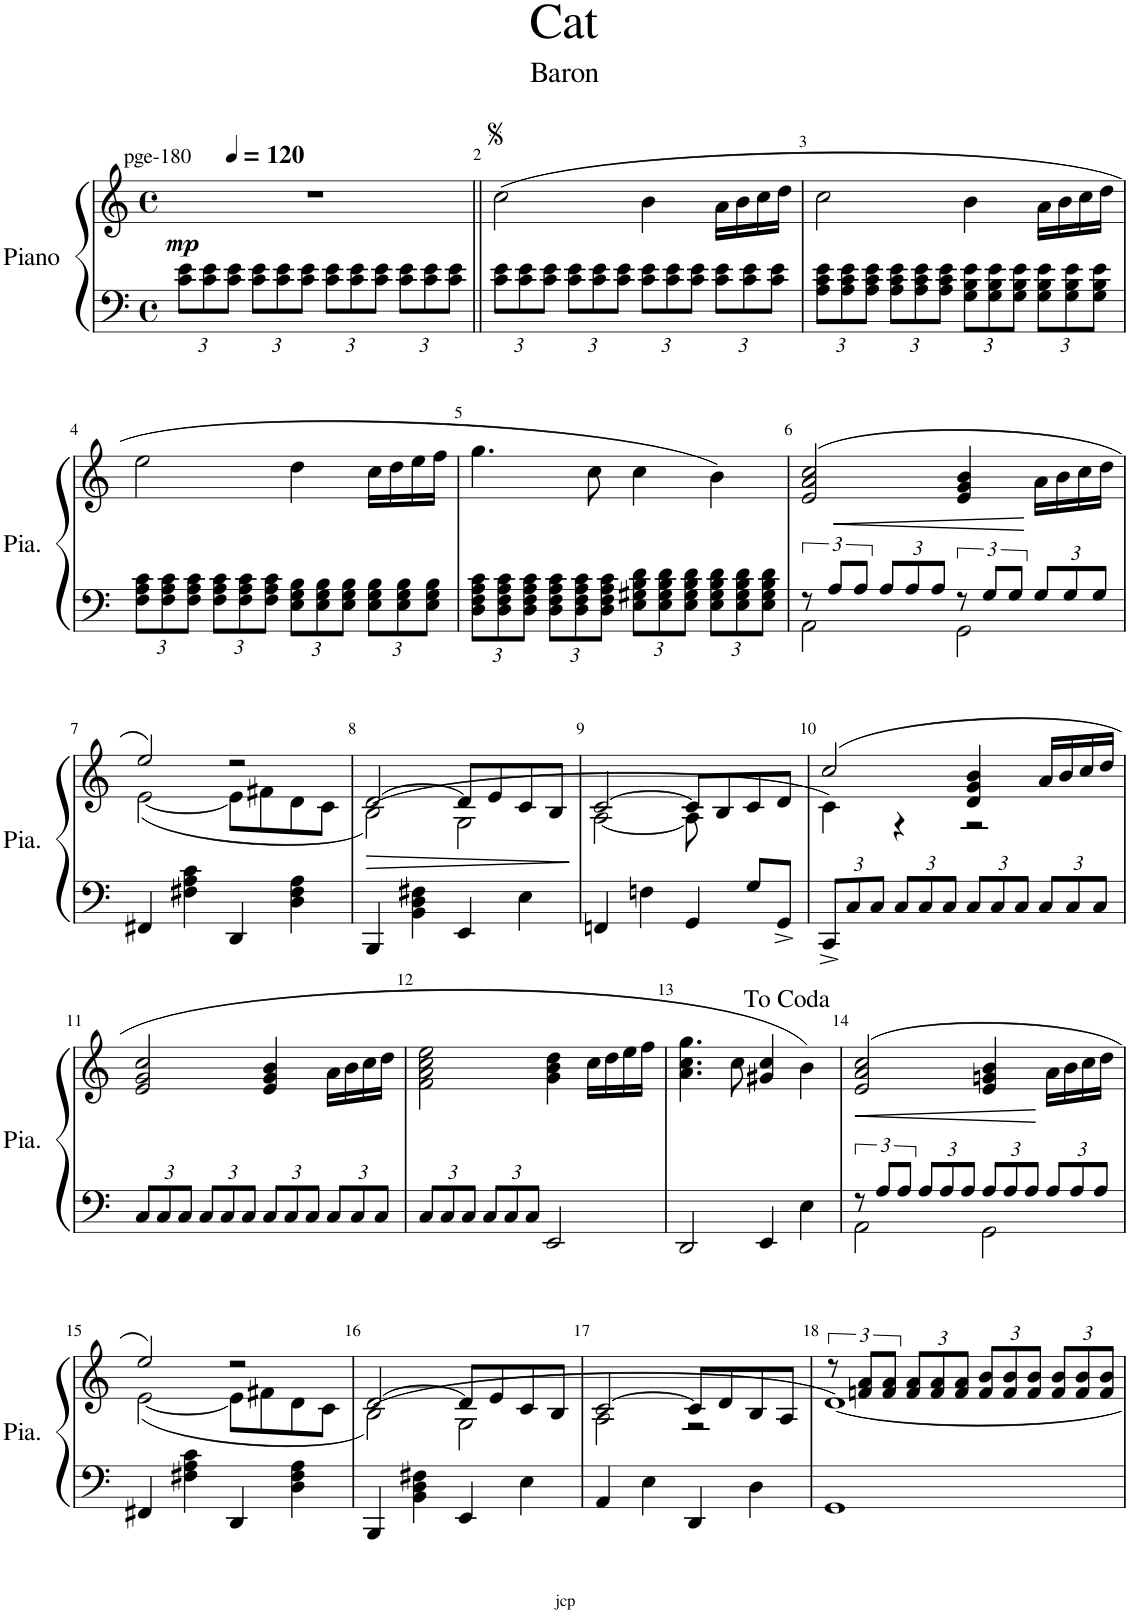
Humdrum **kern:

**kern	**kern	**dynam
*part1	*part1	*part1
*staff2	*staff1	*staff1/2
*I"Piano	*	*
*I'Pia.	*	*
*clefF4	*clefG2	*
*k[]	*k[]	*
*M4/4	*M4/4	*
*met(c)	*met(c)	*
*MM120	*MM120	*
*Xbrackettup	*	*
=1	=1	=1
!	!LO:TX:a:t=pge-180	!
!	!	!LO:DY:b
12c\ 12e\L	1r	mp
12c\ 12e\	.	.
12c\ 12e\J	.	.
12c\ 12e\L	.	.
12c\ 12e\	.	.
12c\ 12e\J	.	.
12c\ 12e\L	.	.
12c\ 12e\	.	.
12c\ 12e\J	.	.
12c\ 12e\L	.	.
12c\ 12e\	.	.
12c\ 12e\J	.	.
=2||	=2||	=2||
12c\ 12e\L	(2cc\	.
12c\ 12e\	.	.
12c\ 12e\J	.	.
12c\ 12e\L	.	.
12c\ 12e\	.	.
12c\ 12e\J	.	.
12c\ 12e\L	4b\	.
12c\ 12e\	.	.
12c\ 12e\J	.	.
12c\ 12e\L	16a\LL	.
.	16b\	.
12c\ 12e\	.	.
.	16cc\	.
12c\ 12e\J	.	.
.	16dd\JJ	.
=3	=3	=3
12A\ 12c\ 12e\L	2cc\	.
12A\ 12c\ 12e\	.	.
12A\ 12c\ 12e\J	.	.
12A\ 12c\ 12e\L	.	.
12A\ 12c\ 12e\	.	.
12A\ 12c\ 12e\J	.	.
12G\ 12B\ 12e\L	4b\	.
12G\ 12B\ 12e\	.	.
12G\ 12B\ 12e\J	.	.
12G\ 12B\ 12e\L	16a\LL	.
.	16b\	.
12G\ 12B\ 12e\	.	.
.	16cc\	.
12G\ 12B\ 12e\J	.	.
.	16dd\JJ	.
!!LO:LB:g=z
=4	=4	=4
12F\ 12A\ 12c\L	2ee\	.
12F\ 12A\ 12c\	.	.
12F\ 12A\ 12c\J	.	.
12F\ 12A\ 12c\L	.	.
12F\ 12A\ 12c\	.	.
12F\ 12A\ 12c\J	.	.
12E\ 12G\ 12B\L	4dd\	.
12E\ 12G\ 12B\	.	.
12E\ 12G\ 12B\J	.	.
12E\ 12G\ 12B\L	16cc\LL	.
.	16dd\	.
12E\ 12G\ 12B\	.	.
.	16ee\	.
12E\ 12G\ 12B\J	.	.
.	16ff\JJ	.
=5	=5	=5
12D\ 12F\ 12A\ 12c\L	4.gg\	.
12D\ 12F\ 12A\ 12c\	.	.
12D\ 12F\ 12A\ 12c\J	.	.
12D\ 12F\ 12A\ 12c\L	.	.
12D\ 12F\ 12A\ 12c\	.	.
.	8cc\	.
12D\ 12F\ 12A\ 12c\J	.	.
12E\ 12G#X\ 12B\ 12d\L	4cc\	.
12E\ 12G#\ 12B\ 12d\	.	.
12E\ 12G#\ 12B\ 12d\J	.	.
12E\ 12G#\ 12B\ 12d\L	4b\)	.
12E\ 12G#\ 12B\ 12d\	.	.
12E\ 12G#\ 12B\ 12d\J	.	.
=6	=6	=6
*brackettup	*	*
*^	*	*
!	!	!	!LO:HP:b
12r	2AA\	(2e/ 2a/ 2cc/	<
12A/L	.	.	.
12A/J	.	.	.
*Xbrackettup	*	*	*
12A/L	.	.	.
12A/	.	.	.
12A/J	.	.	.
*brackettup	*	*	*
12r	2GG\	4e/ 4g/ 4b/	.
12G/L	.	.	.
12G/J	.	.	.
*Xbrackettup	*	*	*
12G/L	.	16a\LL	[
.	.	16b\	.
12G/	.	.	.
.	.	16cc\	.
12G/J	.	.	.
.	.	16dd\JJ	.
*v	*v	*	*
!!LO:LB:g=z
=7	=7	=7
*	*^	*
4FF#X/	2ee/)	([2e\	.
4F#X\ 4A\ 4c\	.	.	.
4DD/	2r	8e\L]	.
.	.	8f#X\	.
4D\ 4F#\ 4A\	.	8d\	.
.	.	8c\J	.
=8	=8	=8	=8
!	!	!	!LO:HP:b
4BBB/	[2d/	(>2B\)	>
4BB\ 4D\ 4F#X\	.	.	.
4EE/	8d/L]	2G\	.
.	8e/	.	.
4E\	8c/	.	.
.	8B/J	.	.
*	*v	*v	*
.	.	]
=9	=9	=9
*	*^	*
4FFn/	[2c/	[2A\	.
4Fn\	.	.	.
4GG/	8c/L]	8A\]	.
.	8B/	4.ryy	.
8G/L	8c/	.	.
8GG^/J	8d/J	.	.
=10	=10	=10	=10
12CC^/L	(2cc/	4c\)	.
12C/	.	.	.
12C/J	.	.	.
12C/L	.	4r	.
12C/	.	.	.
12C/J	.	.	.
12C/L	4d/ 4g/ 4b/	2r	.
12C/	.	.	.
12C/J	.	.	.
12C/L	16a/LL	.	.
.	16b/	.	.
12C/	.	.	.
.	16cc/	.	.
12C/J	.	.	.
.	16dd/JJ	.	.
*	*v	*v	*
!!LO:LB:g=z
=11	=11	=11
12C/L	2e/ 2g/ 2cc/	.
12C/	.	.
12C/J	.	.
12C/L	.	.
12C/	.	.
12C/J	.	.
12C/L	4e/ 4g/ 4b/	.
12C/	.	.
12C/J	.	.
12C/L	16a\LL	.
.	16b\	.
12C/	.	.
.	16cc\	.
12C/J	.	.
.	16dd\JJ	.
=12	=12	=12
12C/L	2f\ 2a\ 2cc\ 2ee\	.
12C/	.	.
12C/J	.	.
12C/L	.	.
12C/	.	.
12C/J	.	.
2EE/	4g\ 4b\ 4dd\	.
.	16cc\LL	.
.	16dd\	.
.	16ee\	.
.	16ff\JJ	.
=13	=13	=13
2DD/	4.a\ 4.cc\ 4.gg\	.
.	8cc\	.
4EE/	4g#X/ 4cc/	.
4E\	4b\)	.
=14	=14	=14
*brackettup	*	*
*^	*	*
!	!	!	!LO:HP:b
12r	2AA\	(2e/ 2a/ 2cc/	<
12A/L	.	.	.
12A/J	.	.	.
*Xbrackettup	*	*	*
12A/L	.	.	.
12A/	.	.	.
12A/J	.	.	.
12A/L	2GG\	4e/ 4gn/ 4b/	.
12A/	.	.	.
12A/J	.	.	.
12A/L	.	16a\LL	[
.	.	16b\	.
12A/	.	.	.
.	.	16cc\	.
12A/J	.	.	.
.	.	16dd\JJ	.
*v	*v	*	*
!!LO:LB:g=z
=15	=15	=15
*	*^	*
4FF#X/	2ee/)	([2e\	.
4F#X\ 4A\ 4c\	.	.	.
4DD/	2r	8e\L]	.
.	.	8f#X\	.
4D\ 4F#\ 4A\	.	8d\	.
.	.	8c\J	.
=16	=16	=16	=16
4BBB/	[2d/	(>2B\)	.
4BB\ 4D\ 4F#X\	.	.	.
4EE/	8d/L]	2G\	.
.	8e/	.	.
4E\	8c/	.	.
.	8B/J	.	.
=17	=17	=17	=17
4AA/	[2c/	2A\	.
4E\	.	.	.
4DD/	8c/L]	2r	.
.	8d/	.	.
4D\	8B/	.	.
.	8A/J	.	.
=18	=18	=18	=18
1GG	12r	[1d)	.
.	12fn/ 12a/L	.	.
.	12f/ 12a/J	.	.
*	*Xbrackettup	*	*
.	12f/ 12a/L	.	.
.	12f/ 12a/	.	.
.	12f/ 12a/J	.	.
.	12f/ 12b/L	.	.
.	12f/ 12b/	.	.
.	12f/ 12b/J	.	.
.	12f/ 12b/L	.	.
.	12f/ 12b/	.	.
.	12f/ 12b/J	.	.
*	*v	*v	*
=	=	=
*-	*-	*-
